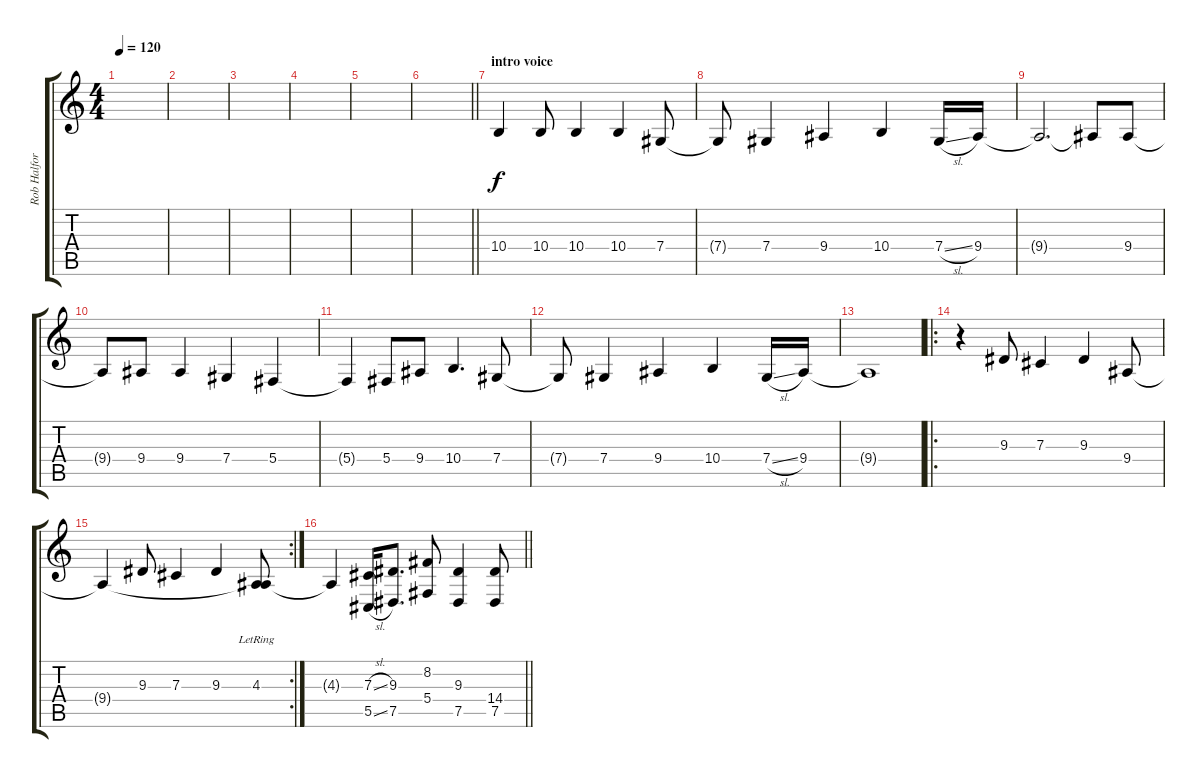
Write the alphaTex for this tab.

\track ("Rob Halford" "Rob Halfor") {instrument trombone}
\staff {score tabs}
\tuning (Eb4 Bb3 Gb3 Db3 Ab2 Eb2) {hide}
\ts (4 4)
\tempo 120
\clef g2
\ks c
|
|
|
|
|
\barLineRight lightlight
|
\section ("" "intro voice")
10.4.4{volume 14} 10.4.8 10.4.4 10.4.4 7.4.8 |
7.4{t}.8 7.4.4 9.4.4 10.4.4 7.4{sl}.16 9.4.16 |
9.4{t}.2{d} 9.4{t}.8 9.4.8 |
9.4{t}.8 9.4.8 9.4.4 7.4.4 5.4.4 |
5.4{t}.4 5.4.8 9.4.8 10.4.4{d} 7.4.8 |
7.4{t}.8 7.4.4 9.4.4 10.4.4 7.4{sl}.16 9.4.16 |
9.4{t}.1 |
\ro
r.4 9.3.8 7.3.4 9.3.4 9.4.8 |
\rc 2
9.4{t}.4 9.3.8 7.3.4 9.3.4 (4.3{lr} 9.4{t}).8 |
\barLineRight lightlight
4.3{t}.4 (7.3{sl} 5.5{sl}).16 (9.3 7.5).8{d} (8.2 5.4).8 (9.3 7.5).4 (14.4 7.5).8
